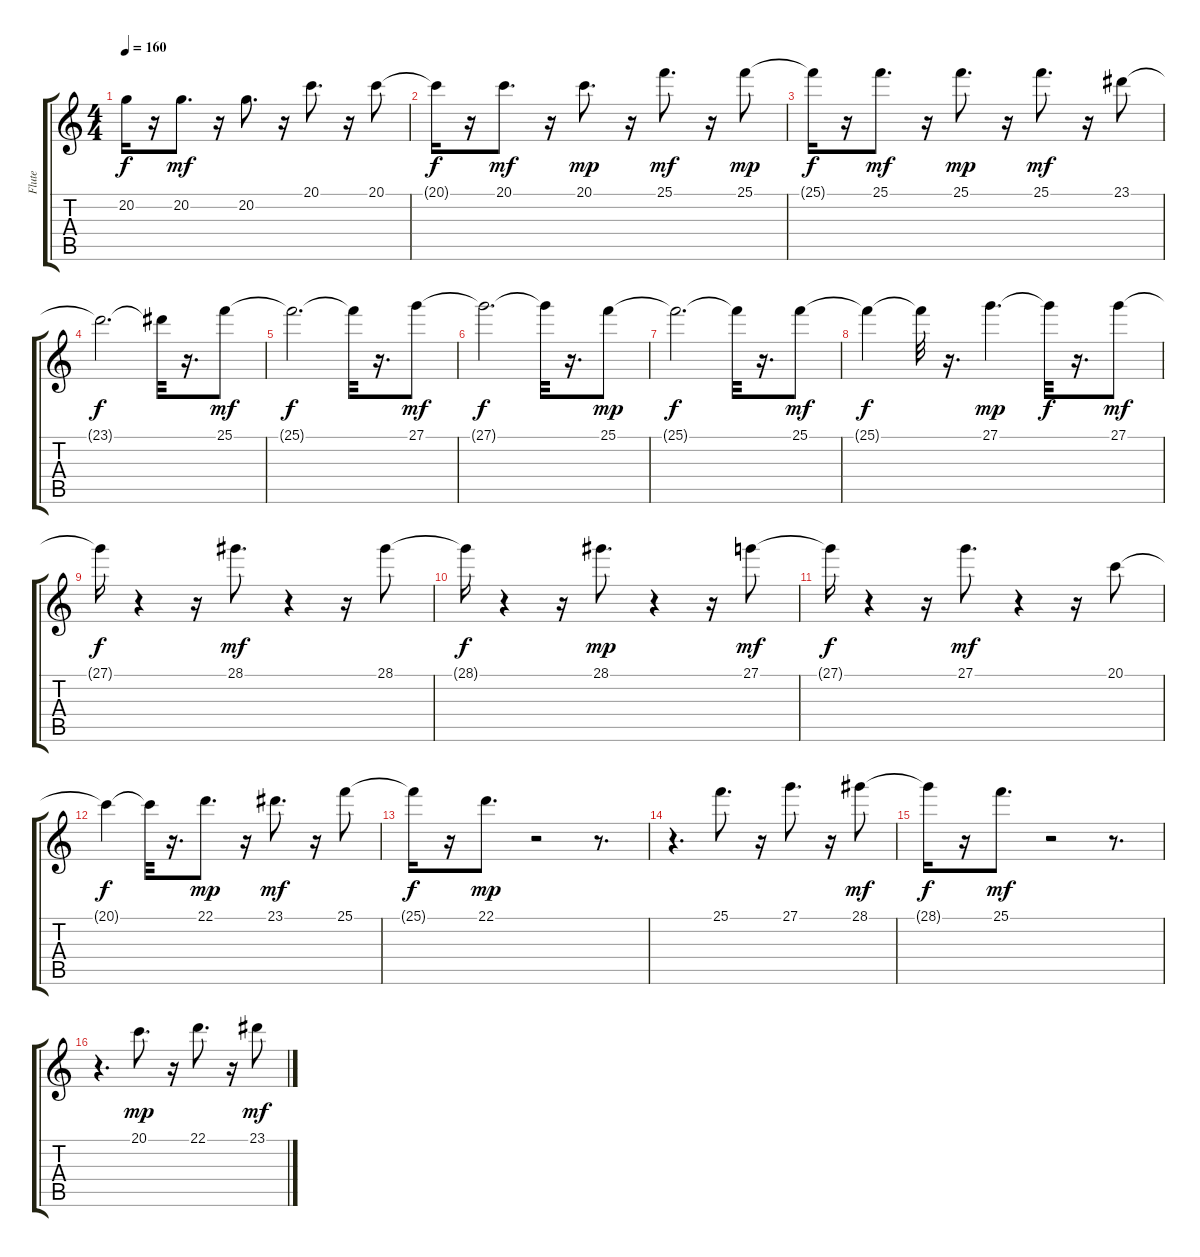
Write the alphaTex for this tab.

\track ("Flute" "Flute") {instrument flute}
\staff {score tabs}
\tuning (E4 B3 G3 D3 A2 E2) {hide}
\ts (4 4)
\tempo 160
\clef g2
\ks c
20.2{t}.16{dy f} r.16 20.2.8{d dy mf} r.16 20.2.8{d} r.16 20.1.8{d} r.16 20.1.8 |
20.1{t}.16{dy f} r.16 20.1.8{d dy mf} r.16 20.1.8{d dy mp} r.16 25.1.8{d dy mf} r.16 25.1.8{dy mp} |
25.1{t}.16{dy f} r.16 25.1.8{d dy mf} r.16 25.1.8{d dy mp} r.16 25.1.8{d dy mf} r.16 23.1.8 |
23.1{t}.2{d dy f} 23.1{t}.32 r.16{d} 25.1.8{dy mf} |
25.1{t}.2{d dy f} 25.1{t}.32 r.16{d} 27.1.8{dy mf} |
27.1{t}.2{d dy f} 27.1{t}.32 r.16{d} 25.1.8{dy mp} |
25.1{t}.2{d dy f} 25.1{t}.32 r.16{d} 25.1.8{dy mf} |
25.1{t}.4{dy f} 25.1{t}.32 r.16{d} 27.1.4{d dy mp} 27.1{t}.32{dy f} r.16{d} 27.1.8{dy mf} |
27.1{t}.16{dy f} r.4 r.16 28.1.8{d dy mf} r.4 r.16 28.1.8 |
28.1{t}.16{dy f} r.4 r.16 28.1.8{d dy mp} r.4 r.16 27.1.8{dy mf} |
27.1{t}.16{dy f} r.4 r.16 27.1.8{d dy mf} r.4 r.16 20.1.8 |
20.1{t}.4{dy f} 20.1{t}.32 r.16{d} 22.1.8{d dy mp} r.16 23.1.8{d dy mf} r.16 25.1.8 |
25.1{t}.16{dy f} r.16 22.1.8{d dy mp} r.2 r.8{d} |
r.4{d} 25.1.8{d} r.16 27.1.8{d} r.16 28.1.8{dy mf} |
28.1{t}.16{dy f} r.16 25.1.8{d dy mf} r.2 r.8{d} |
r.4{d} 20.1.8{d dy mp} r.16 22.1.8{d} r.16 23.1.8{dy mf}
